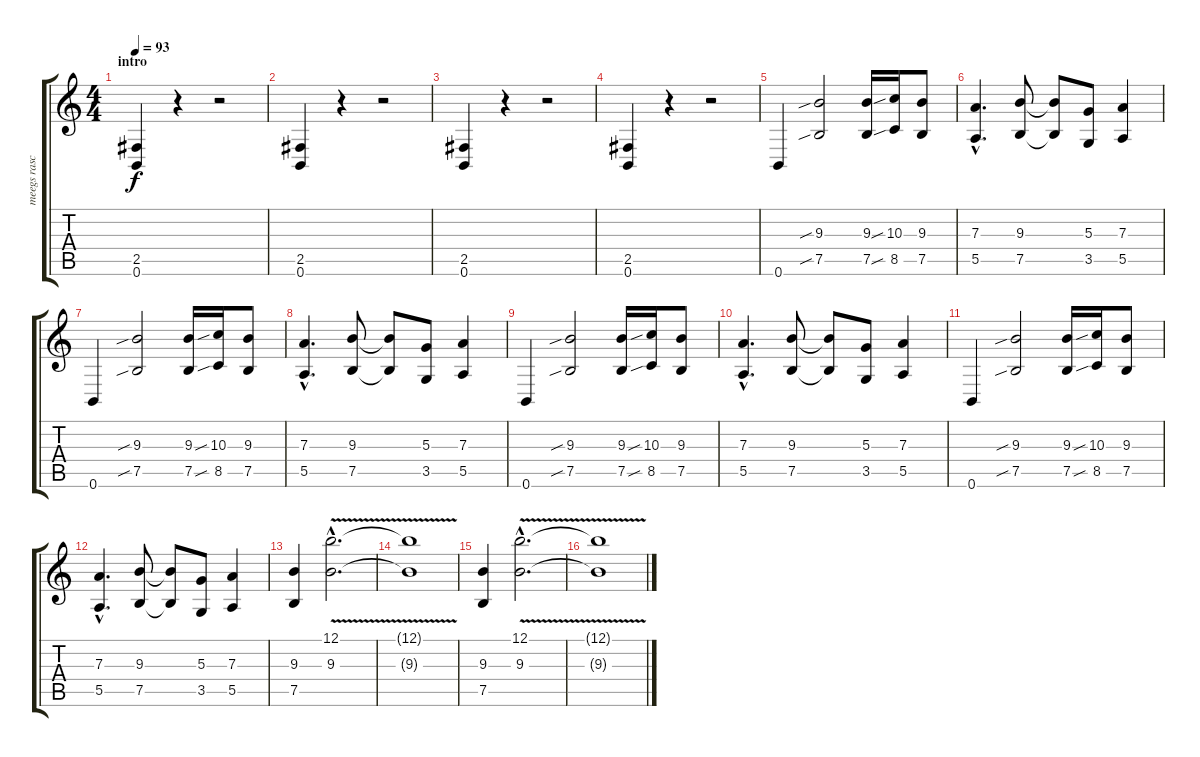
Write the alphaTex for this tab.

\track ("meegs rascon " "meegs rasc") {instrument distortionguitar}
\staff {score tabs}
\tuning (B3 G3 D3 A2 E2 B1) {hide}
\ts (4 4)
\section ("" "intro")
\tempo 93
\clef g2
\ks c
(2.5 0.6).4{dy f instrument distortionguitar} r.4 r.2 |
(2.5 0.6).4 r.4 r.2 |
(2.5 0.6).4 r.4 r.2 |
(2.5 0.6).4 r.4 r.2 |
0.6.4 (9.3{sib} 7.5{sib}).2 (9.3 7.5).16 (10.3{sib} 8.5{sib}).16 (9.3 7.5).8 |
(7.3{hac} 5.5{hac}).4{d} (9.3 7.5).8 (9.3{t} 7.5{t}).8 (5.3 3.5).8 (7.3 5.5).4 |
0.6.4 (9.3{sib} 7.5{sib}).2 (9.3 7.5).16 (10.3{sib} 8.5{sib}).16 (9.3 7.5).8 |
(7.3{hac} 5.5{hac}).4{d} (9.3 7.5).8 (9.3{t} 7.5{t}).8 (5.3 3.5).8 (7.3 5.5).4 |
0.6.4 (9.3{sib} 7.5{sib}).2 (9.3 7.5).16 (10.3{sib} 8.5{sib}).16 (9.3 7.5).8 |
(7.3{hac} 5.5{hac}).4{d} (9.3 7.5).8 (9.3{t} 7.5{t}).8 (5.3 3.5).8 (7.3 5.5).4 |
0.6.4 (9.3{sib} 7.5{sib}).2 (9.3 7.5).16 (10.3{sib} 8.5{sib}).16 (9.3 7.5).8 |
(7.3{hac} 5.5{hac}).4{d} (9.3 7.5).8 (9.3{t} 7.5{t}).8 (5.3 3.5).8 (7.3 5.5).4 |
(9.3 7.5).4 (12.1{v hac} 9.3{hac}).2{d} |
(12.1{t} 9.3{t}).1 |
(9.3 7.5).4 (12.1{v hac} 9.3{hac}).2{d} |
(12.1{t} 9.3{t}).1
